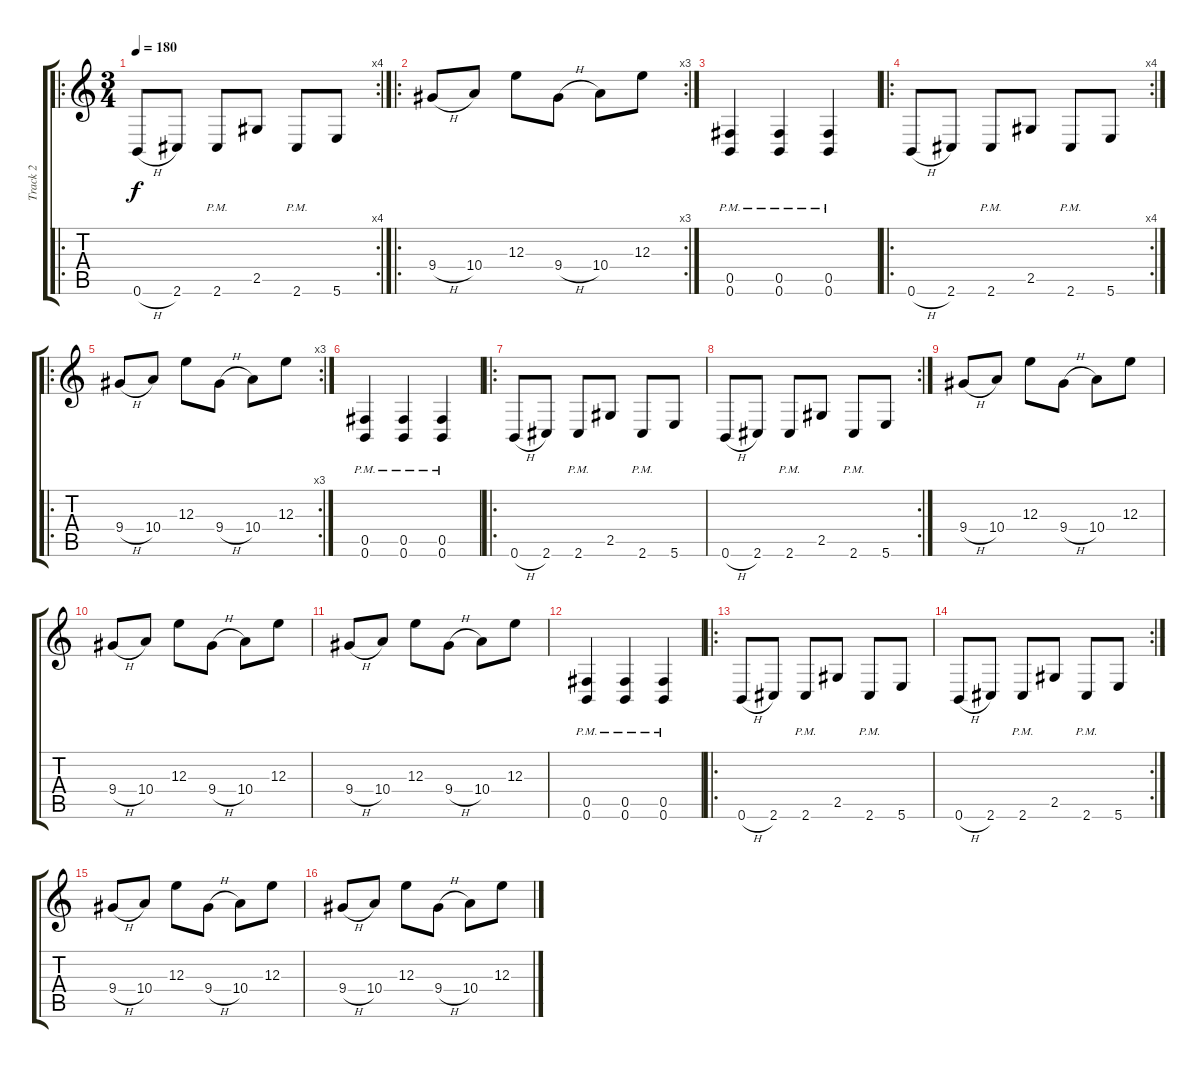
\track ("Track 2" "Track 2") {instrument overdrivenguitar}
\staff {score tabs}
\tuning (Db4 Ab3 E3 B2 Gb2 B1) {hide}
\ro
\rc 4
\ts (3 4)
\tempo 180
\clef g2
\ks c
0.6{h}.8{dy f} 2.6.8 2.6{pm}.8 2.5.8 2.6{pm}.8 5.6.8 |
\ro
\rc 3
9.4{h}.8 10.4.8 12.3.8 9.4{h}.8 10.4.8 12.3.8 |
(0.5{pm} 0.6{pm}).4 (0.5{pm} 0.6{pm}).4 (0.5{pm} 0.6{pm}).4 |
\ro
\rc 4
0.6{h}.8 2.6.8 2.6{pm}.8 2.5.8 2.6{pm}.8 5.6.8 |
\ro
\rc 3
9.4{h}.8 10.4.8 12.3.8 9.4{h}.8 10.4.8 12.3.8 |
(0.5{pm} 0.6{pm}).4 (0.5{pm} 0.6{pm}).4 (0.5{pm} 0.6{pm}).4 |
\ro
0.6{h}.8 2.6.8 2.6{pm}.8 2.5.8 2.6{pm}.8 5.6.8 |
\rc 2
0.6{h}.8 2.6.8 2.6{pm}.8 2.5.8 2.6{pm}.8 5.6.8 |
9.4{h}.8 10.4.8 12.3.8 9.4{h}.8 10.4.8 12.3.8 |
9.4{h}.8 10.4.8 12.3.8 9.4{h}.8 10.4.8 12.3.8 |
9.4{h}.8 10.4.8 12.3.8 9.4{h}.8 10.4.8 12.3.8 |
(0.5{pm} 0.6{pm}).4 (0.5{pm} 0.6{pm}).4 (0.5{pm} 0.6{pm}).4 |
\ro
0.6{h}.8 2.6.8 2.6{pm}.8 2.5.8 2.6{pm}.8 5.6.8 |
\rc 2
0.6{h}.8 2.6.8 2.6{pm}.8 2.5.8 2.6{pm}.8 5.6.8 |
9.4{h}.8 10.4.8 12.3.8 9.4{h}.8 10.4.8 12.3.8 |
9.4{h}.8 10.4.8 12.3.8 9.4{h}.8 10.4.8 12.3.8
